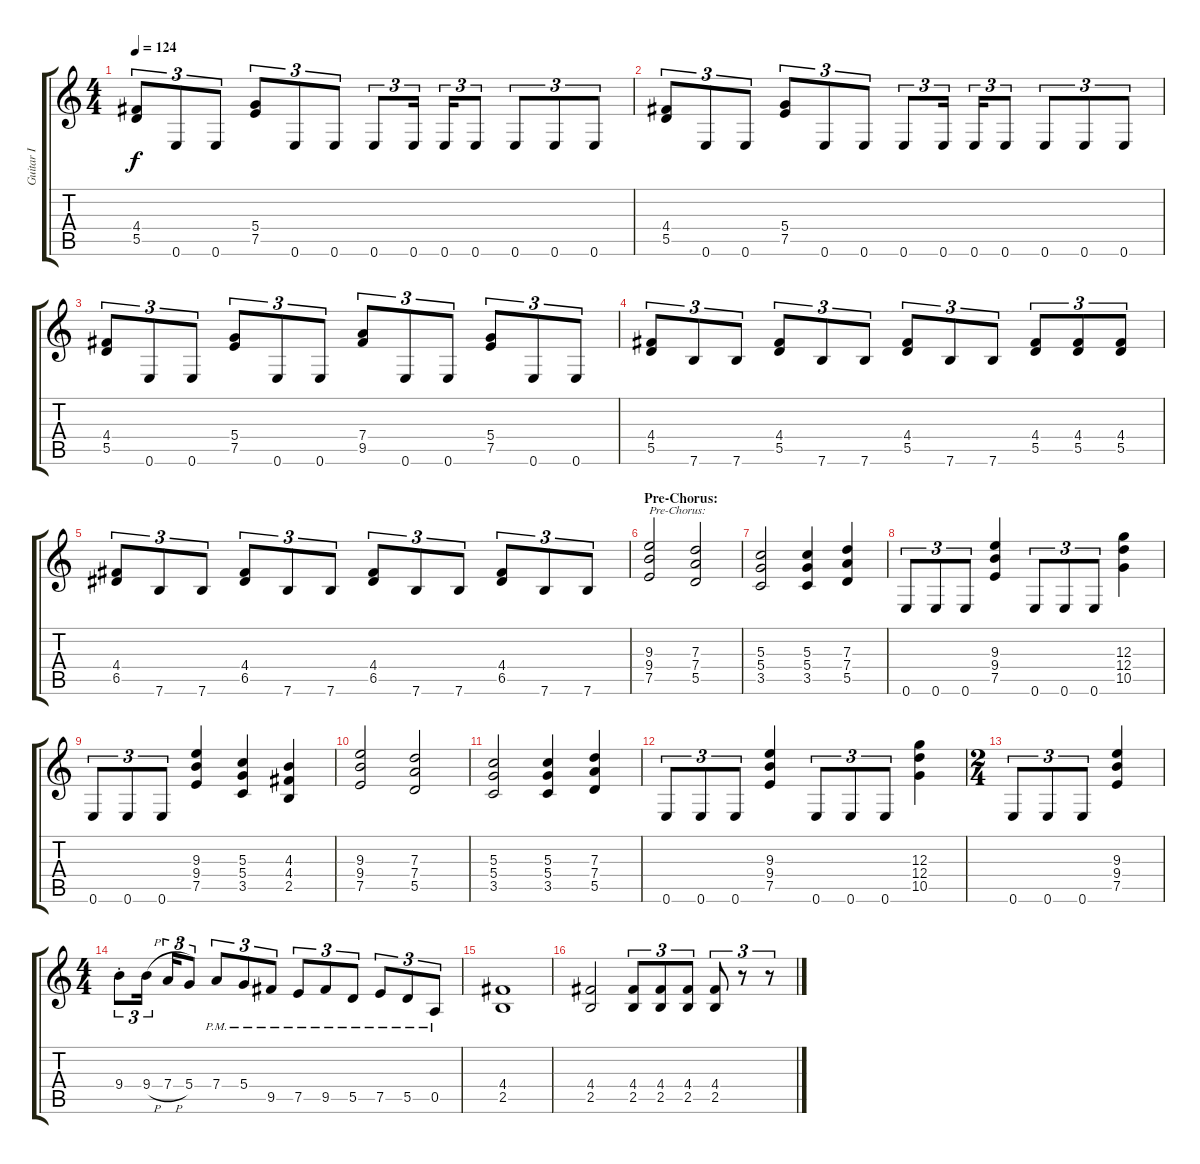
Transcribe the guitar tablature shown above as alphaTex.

\track ("Guitar I" "Guitar I") {instrument distortionguitar}
\staff {score tabs}
\tuning (E4 B3 G3 D3 A2 E2) {hide}
\ts (4 4)
\tempo 124
\clef g2
\ks c
(4.4 5.5).8{tu (3 2) dy f} 0.6.8{tu (3 2)} 0.6.8{tu (3 2)} (5.4 7.5).8{tu (3 2)} 0.6.8{tu (3 2)} 0.6.8{tu (3 2)} 0.6.8{tu (3 2)} 0.6.16{tu (3 2)} 0.6.16{tu (3 2)} 0.6.8{tu (3 2)} 0.6.8{tu (3 2)} 0.6.8{tu (3 2)} 0.6.8{tu (3 2)} |
(4.4 5.5).8{tu (3 2)} 0.6.8{tu (3 2)} 0.6.8{tu (3 2)} (5.4 7.5).8{tu (3 2)} 0.6.8{tu (3 2)} 0.6.8{tu (3 2)} 0.6.8{tu (3 2)} 0.6.16{tu (3 2)} 0.6.16{tu (3 2)} 0.6.8{tu (3 2)} 0.6.8{tu (3 2)} 0.6.8{tu (3 2)} 0.6.8{tu (3 2)} |
(4.4 5.5).8{tu (3 2)} 0.6.8{tu (3 2)} 0.6.8{tu (3 2)} (5.4 7.5).8{tu (3 2)} 0.6.8{tu (3 2)} 0.6.8{tu (3 2)} (7.4 9.5).8{tu (3 2)} 0.6.8{tu (3 2)} 0.6.8{tu (3 2)} (5.4 7.5).8{tu (3 2)} 0.6.8{tu (3 2)} 0.6.8{tu (3 2)} |
(4.4 5.5).8{tu (3 2)} 7.6.8{tu (3 2)} 7.6.8{tu (3 2)} (4.4 5.5).8{tu (3 2)} 7.6.8{tu (3 2)} 7.6.8{tu (3 2)} (4.4 5.5).8{tu (3 2)} 7.6.8{tu (3 2)} 7.6.8{tu (3 2)} (4.4 5.5).8{tu (3 2)} (4.4 5.5).8{tu (3 2)} (4.4 5.5).8{tu (3 2)} |
(4.4 6.5).8{tu (3 2)} 7.6.8{tu (3 2)} 7.6.8{tu (3 2)} (4.4 6.5).8{tu (3 2)} 7.6.8{tu (3 2)} 7.6.8{tu (3 2)} (4.4 6.5).8{tu (3 2)} 7.6.8{tu (3 2)} 7.6.8{tu (3 2)} (4.4 6.5).8{tu (3 2)} 7.6.8{tu (3 2)} 7.6.8{tu (3 2)} |
\section ("" "Pre-Chorus:")
(9.3 9.4 7.5).2{txt "Pre-Chorus:"} (7.3 7.4 5.5).2 |
(5.3 5.4 3.5).2 (5.3 5.4 3.5).4 (7.3 7.4 5.5).4 |
0.6.8{tu (3 2)} 0.6.8{tu (3 2)} 0.6.8{tu (3 2)} (9.3 9.4 7.5).4 0.6.8{tu (3 2)} 0.6.8{tu (3 2)} 0.6.8{tu (3 2)} (12.3 12.4 10.5).4 |
0.6.8{tu (3 2)} 0.6.8{tu (3 2)} 0.6.8{tu (3 2)} (9.3 9.4 7.5).4 (5.3 5.4 3.5).4 (4.3 4.4 2.5).4 |
(9.3 9.4 7.5).2 (7.3 7.4 5.5).2 |
(5.3 5.4 3.5).2 (5.3 5.4 3.5).4 (7.3 7.4 5.5).4 |
0.6.8{tu (3 2)} 0.6.8{tu (3 2)} 0.6.8{tu (3 2)} (9.3 9.4 7.5).4 0.6.8{tu (3 2)} 0.6.8{tu (3 2)} 0.6.8{tu (3 2)} (12.3 12.4 10.5).4 |
\ts (2 4)
0.6.8{tu (3 2)} 0.6.8{tu (3 2)} 0.6.8{tu (3 2)} (9.3 9.4 7.5).4 |
\ts (4 4)
9.4{st}.8{tu (3 2)} 9.4{h}.16{tu (3 2)} 7.4{h}.16{tu (3 2)} 5.4.8{tu (3 2)} 7.4{pm}.8{tu (3 2)} 5.4{pm}.8{tu (3 2)} 9.5{pm}.8{tu (3 2)} 7.5{pm}.8{tu (3 2)} 9.5{pm}.8{tu (3 2)} 5.5{pm}.8{tu (3 2)} 7.5{pm}.8{tu (3 2)} 5.5{pm}.8{tu (3 2)} 0.5{pm}.8{tu (3 2)} |
(4.4 2.5).1 |
(4.4 2.5).2 (4.4 2.5).8{tu (3 2)} (4.4 2.5).8{tu (3 2)} (4.4 2.5).8{tu (3 2)} (4.4 2.5).8{tu (3 2)} r.8{tu (3 2)} r.8{tu (3 2)}
